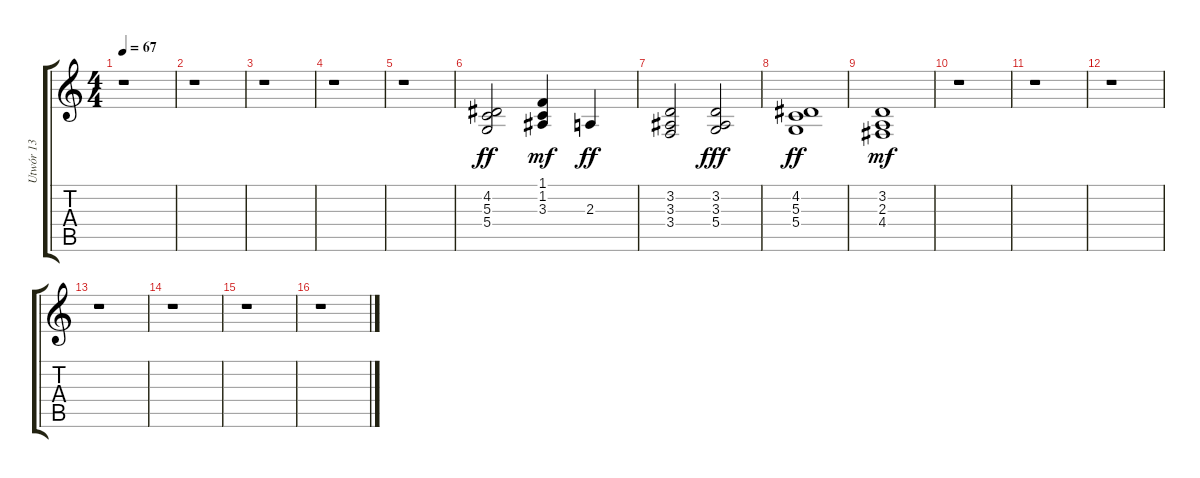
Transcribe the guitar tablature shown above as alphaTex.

\track ("Utwór 13" "Utwór 13") {instrument pad2warm}
\staff {score tabs}
\tuning (E4 B3 G3 D3 A2 E2) {hide}
\ts (4 4)
\tempo 67
\clef g2
\ks c
r.1{dy mf} |
r.1 |
r.1 |
r.1 |
r.1 |
(4.2 5.3 5.4).2{dy ff} (1.1 1.2 3.3).4{dy mf} 2.3.4{dy ff} |
(3.2 3.3 3.4).2 (3.2 3.3 5.4).2{dy fff} |
(4.2 5.3 5.4).1{dy ff} |
(3.2 2.3 4.4).1{dy mf} |
r.1 |
r.1 |
r.1 |
r.1 |
r.1 |
r.1 |
r.1
